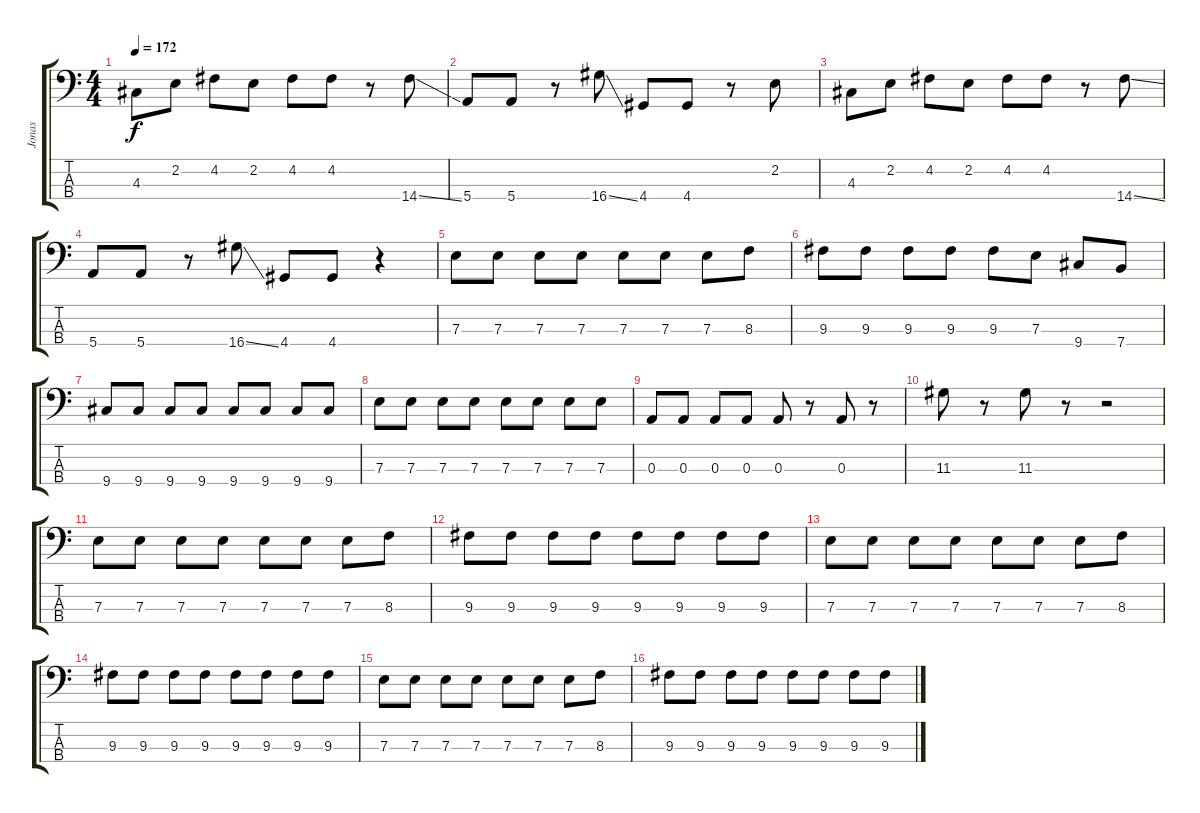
\track ("Jonas" "Jonas") {instrument slapbass2}
\staff {score tabs}
\tuning (G2 D2 A1 E1) {hide}
\ts (4 4)
\tempo 172
\clef f4
\ks c
4.3.8{dy f} 2.2.8 4.2.8 2.2.8 4.2.8 4.2.8 r.8 14.4{ss}.8 |
5.4.8 5.4.8 r.8 16.4{ss}.8 4.4.8 4.4.8 r.8 2.2.8 |
4.3.8 2.2.8 4.2.8 2.2.8 4.2.8 4.2.8 r.8 14.4{ss}.8 |
5.4.8 5.4.8 r.8 16.4{ss}.8 4.4.8 4.4.8 r.4 |
7.3.8 7.3.8 7.3.8 7.3.8 7.3.8 7.3.8 7.3.8 8.3.8 |
9.3.8 9.3.8 9.3.8 9.3.8 9.3.8 7.3.8 9.4.8 7.4.8 |
9.4.8 9.4.8 9.4.8 9.4.8 9.4.8 9.4.8 9.4.8 9.4.8 |
7.3.8 7.3.8 7.3.8 7.3.8 7.3.8 7.3.8 7.3.8 7.3.8 |
0.3.8 0.3.8 0.3.8 0.3.8 0.3.8 r.8 0.3.8 r.8 |
11.3.8 r.8 11.3.8 r.8 r.2 |
7.3.8 7.3.8 7.3.8 7.3.8 7.3.8 7.3.8 7.3.8 8.3.8 |
9.3.8 9.3.8 9.3.8 9.3.8 9.3.8 9.3.8 9.3.8 9.3.8 |
7.3.8 7.3.8 7.3.8 7.3.8 7.3.8 7.3.8 7.3.8 8.3.8 |
9.3.8 9.3.8 9.3.8 9.3.8 9.3.8 9.3.8 9.3.8 9.3.8 |
7.3.8 7.3.8 7.3.8 7.3.8 7.3.8 7.3.8 7.3.8 8.3.8 |
9.3.8 9.3.8 9.3.8 9.3.8 9.3.8 9.3.8 9.3.8 9.3.8
